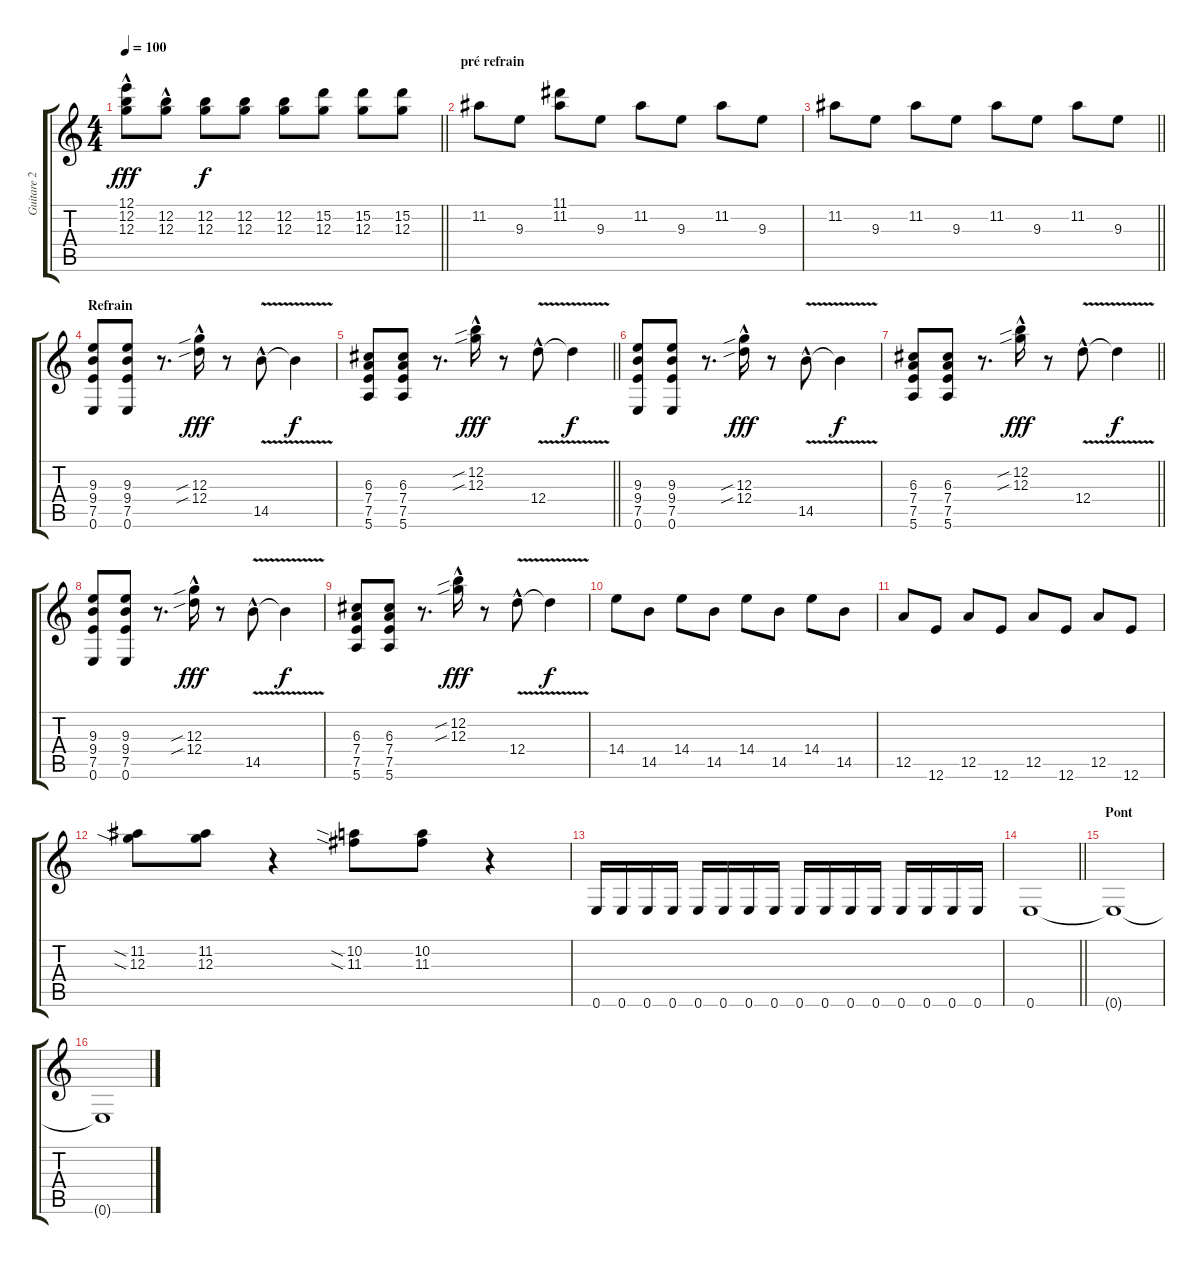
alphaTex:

\track ("Guitare 2" "Guitare 2") {instrument overdrivenguitar}
\staff {score tabs}
\tuning (E4 B3 G3 D3 A2 E2) {hide}
\ts (4 4)
\tempo 100
\clef g2
\barLineRight lightlight
\ks c
(12.1{hac} 12.2{hac} 12.3).8{dy fff} (12.2{hac} 12.3).8 (12.2 12.3).8{dy f} (12.2 12.3).8 (12.2 12.3).8 (15.2 12.3).8 (15.2 12.3).8 (15.2 12.3).8 |
\section ("" "pré refrain")
11.2.8 9.3.8 (11.1 11.2).8 9.3.8 11.2.8 9.3.8 11.2.8 9.3.8 |
\barLineRight lightlight
11.2.8 9.3.8 11.2.8 9.3.8 11.2.8 9.3.8 11.2.8 9.3.8 |
\section ("" "Refrain")
(9.3 9.4 7.5 0.6).8 (9.3 9.4 7.5 0.6).8 r.8{d} (12.3{sib hac} 12.4{sib hac}).16{dy fff} r.8 14.5{v hac}.8 14.5{t}.4{dy f} |
\barLineRight lightlight
(6.3 7.4 7.5 5.6).8 (6.3 7.4 7.5 5.6).8 r.8{d} (12.2{sib hac} 12.3{sib hac}).16{dy fff} r.8 12.4{v hac}.8 12.4{t}.4{dy f} |
(9.3 9.4 7.5 0.6).8 (9.3 9.4 7.5 0.6).8 r.8{d} (12.3{sib hac} 12.4{sib hac}).16{dy fff} r.8 14.5{v hac}.8 14.5{t}.4{dy f} |
\barLineRight lightlight
(6.3 7.4 7.5 5.6).8 (6.3 7.4 7.5 5.6).8 r.8{d} (12.2{sib hac} 12.3{sib hac}).16{dy fff} r.8 12.4{v hac}.8 12.4{t}.4{dy f} |
(9.3 9.4 7.5 0.6).8 (9.3 9.4 7.5 0.6).8 r.8{d} (12.3{sib hac} 12.4{sib hac}).16{dy fff} r.8 14.5{v hac}.8 14.5{t}.4{dy f} |
(6.3 7.4 7.5 5.6).8 (6.3 7.4 7.5 5.6).8 r.8{d} (12.2{sib hac} 12.3{sib hac}).16{dy fff} r.8 12.4{v hac}.8 12.4{t}.4{dy f} |
14.4.8 14.5.8 14.4.8 14.5.8 14.4.8 14.5.8 14.4.8 14.5.8 |
12.5.8 12.6.8 12.5.8 12.6.8 12.5.8 12.6.8 12.5.8 12.6.8 |
(11.2{sia} 12.3{sia}).8 (11.2 12.3).8 r.4 (10.2{sia} 11.3{sia}).8 (10.2 11.3).8 r.4 |
0.6.16 0.6.16 0.6.16 0.6.16 0.6.16 0.6.16 0.6.16 0.6.16 0.6.16 0.6.16 0.6.16 0.6.16 0.6.16 0.6.16 0.6.16 0.6.16 |
\barLineRight lightlight
0.6.1 |
\section ("" "Pont")
0.6{t}.1 |
0.6{t}.1
